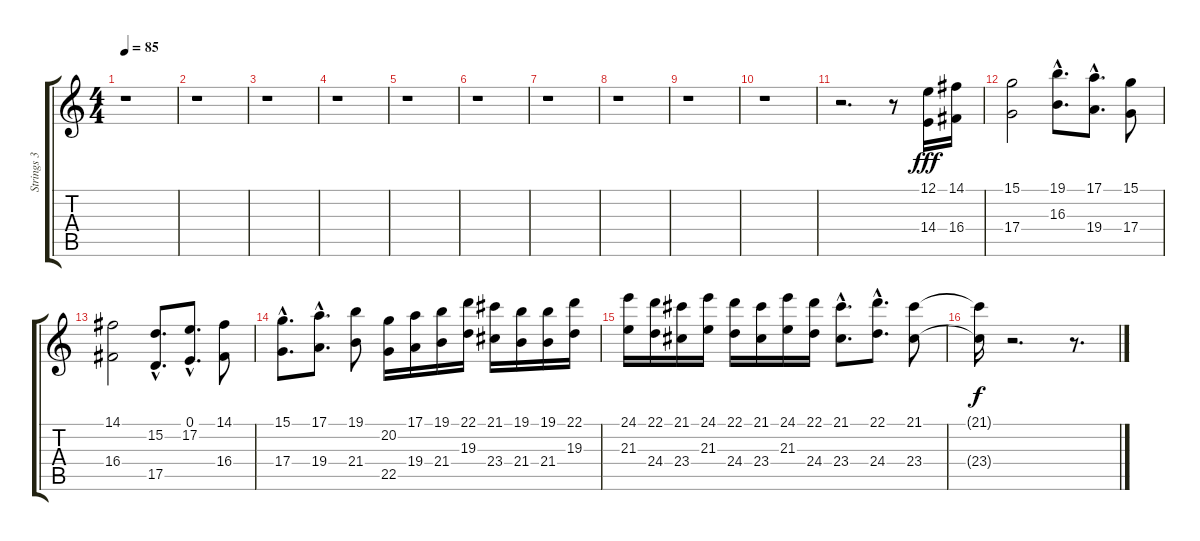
\track ("Strings 3" "Strings 3") {instrument stringensemble1}
\staff {score tabs}
\tuning (E4 B3 G3 D3 A2 E2) {hide}
\ts (4 4)
\tempo 85
\clef g2
\ks c
r.1{dy fff} |
r.1 |
r.1 |
r.1 |
r.1 |
r.1 |
r.1 |
r.1 |
r.1 |
r.1 |
r.2{d} r.8 (12.1 14.4).16 (14.1 16.4).16 |
(15.1 17.4).2 (19.1{hac} 16.3{hac}).8{d} (17.1{hac} 19.4{hac}).8{d} (15.1 17.4).8 |
(14.1 16.4).2 (15.2{hac} 17.5{hac}).8{d} (0.1{hac} 17.2{hac}).8{d} (14.1 16.4).8 |
(15.1{hac} 17.4{hac}).8{d} (17.1{hac} 19.4{hac}).8{d} (19.1 21.4).8 (20.2 22.5).16 (17.1 19.4).16 (19.1 21.4).16 (22.1 19.3).16 (21.1 23.4).16 (19.1 21.4).16 (19.1 21.4).16 (22.1 19.3).16 |
(24.1 21.3).16 (22.1 24.4).16 (21.1 23.4).16 (24.1 21.3).16 (22.1 24.4).16 (21.1 23.4).16 (24.1 21.3).16 (22.1 24.4).16 (21.1{hac} 23.4{hac}).8{d} (22.1{hac} 24.4{hac}).8{d} (21.1 23.4).8 |
(21.1{t} 23.4{t}).16{dy f} r.2{d} r.8{d}
